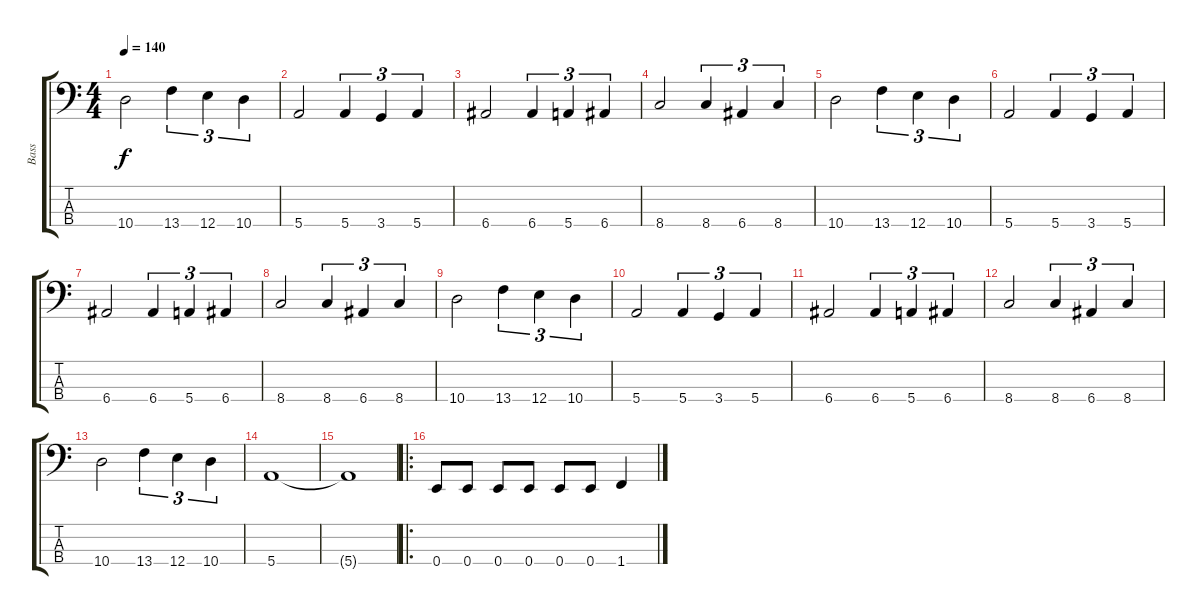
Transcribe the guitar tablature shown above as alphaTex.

\track ("Bass" "Bass") {instrument electricbassfinger}
\staff {score tabs}
\tuning (G2 D2 A1 E1) {hide}
\ts (4 4)
\tempo 140
\clef f4
\ks c
10.4.2{dy f} 13.4.4{tu (3 2)} 12.4.4{tu (3 2)} 10.4.4{tu (3 2)} |
5.4.2 5.4.4{tu (3 2)} 3.4.4{tu (3 2)} 5.4.4{tu (3 2)} |
6.4.2 6.4.4{tu (3 2)} 5.4.4{tu (3 2)} 6.4.4{tu (3 2)} |
8.4.2 8.4.4{tu (3 2)} 6.4.4{tu (3 2)} 8.4.4{tu (3 2)} |
10.4.2 13.4.4{tu (3 2)} 12.4.4{tu (3 2)} 10.4.4{tu (3 2)} |
5.4.2 5.4.4{tu (3 2)} 3.4.4{tu (3 2)} 5.4.4{tu (3 2)} |
6.4.2 6.4.4{tu (3 2)} 5.4.4{tu (3 2)} 6.4.4{tu (3 2)} |
8.4.2 8.4.4{tu (3 2)} 6.4.4{tu (3 2)} 8.4.4{tu (3 2)} |
10.4.2 13.4.4{tu (3 2)} 12.4.4{tu (3 2)} 10.4.4{tu (3 2)} |
5.4.2 5.4.4{tu (3 2)} 3.4.4{tu (3 2)} 5.4.4{tu (3 2)} |
6.4.2 6.4.4{tu (3 2)} 5.4.4{tu (3 2)} 6.4.4{tu (3 2)} |
8.4.2 8.4.4{tu (3 2)} 6.4.4{tu (3 2)} 8.4.4{tu (3 2)} |
10.4.2 13.4.4{tu (3 2)} 12.4.4{tu (3 2)} 10.4.4{tu (3 2)} |
5.4.1 |
5.4{t}.1 |
\ro
0.4.8 0.4.8 0.4.8 0.4.8 0.4.8 0.4.8 1.4.4
